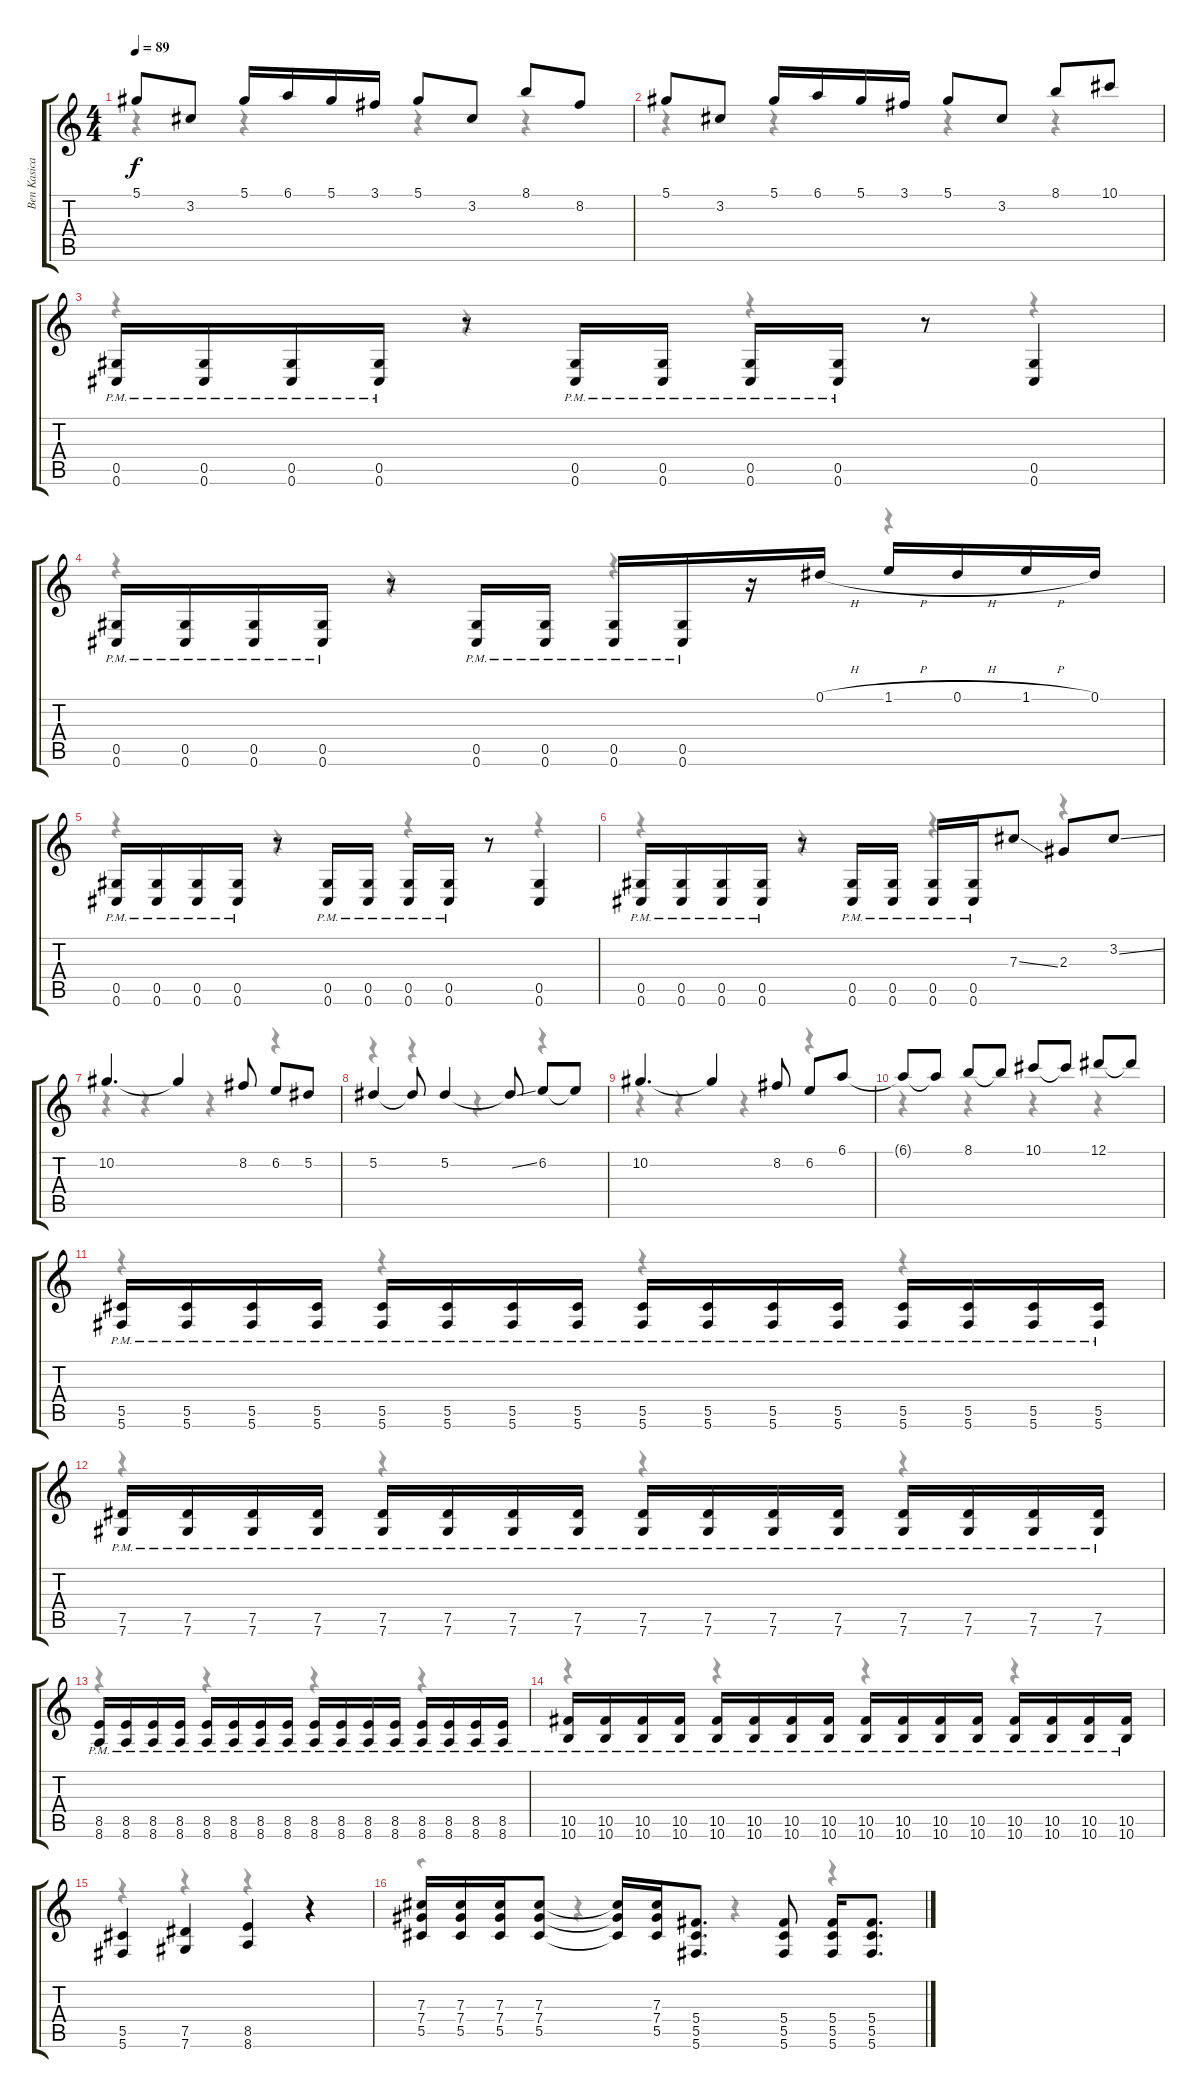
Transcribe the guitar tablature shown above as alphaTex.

\track ("Ben Kasica" "Ben Kasica") {instrument distortionguitar}
\staff {score tabs}
\tuning (Eb4 Bb3 Gb3 Db3 Ab2 Db2) {hide}
\voice
\ts (4 4)
\tempo 89
\clef g2
\ks c
5.1.8{dy f} 3.2.8 5.1.16 6.1.16 5.1.16 3.1.16 5.1.8 3.2.8 8.1.8 8.2.8 |
5.1.8 3.2.8 5.1.16 6.1.16 5.1.16 3.1.16 5.1.8 3.2.8 8.1.8 10.1.8 |
(0.5{pm} 0.6{pm}).16 (0.5{pm} 0.6{pm}).16 (0.5{pm} 0.6{pm}).16 (0.5{pm} 0.6{pm}).16 r.8 (0.5{pm} 0.6{pm}).16 (0.5{pm} 0.6{pm}).16 (0.5{pm} 0.6{pm}).16 (0.5{pm} 0.6{pm}).16 r.8 (0.5 0.6).4 |
(0.5{pm} 0.6{pm}).16 (0.5{pm} 0.6{pm}).16 (0.5{pm} 0.6{pm}).16 (0.5{pm} 0.6{pm}).16 r.8 (0.5{pm} 0.6{pm}).16 (0.5{pm} 0.6{pm}).16 (0.5{pm} 0.6{pm}).16 (0.5{pm} 0.6{pm}).16 r.16 0.1{h}.16 1.1{h}.16 0.1{h}.16 1.1{h}.16 0.1.16 |
(0.5{pm} 0.6{pm}).16 (0.5{pm} 0.6{pm}).16 (0.5{pm} 0.6{pm}).16 (0.5{pm} 0.6{pm}).16 r.8 (0.5{pm} 0.6{pm}).16 (0.5{pm} 0.6{pm}).16 (0.5{pm} 0.6{pm}).16 (0.5{pm} 0.6{pm}).16 r.8 (0.5 0.6).4 |
(0.5{pm} 0.6{pm}).16 (0.5{pm} 0.6{pm}).16 (0.5{pm} 0.6{pm}).16 (0.5{pm} 0.6{pm}).16 r.8 (0.5{pm} 0.6{pm}).16 (0.5{pm} 0.6{pm}).16 (0.5{pm} 0.6{pm}).16 (0.5{pm} 0.6{pm}).16 7.3{ss}.8 2.3.8 3.2{ss}.8 |
10.2.4{d} 10.2{t}.4 8.2.8 6.2.8 5.2.8 |
5.2.4 5.2{t}.8 5.2.4 5.2{ss t}.8 6.2.8 6.2{t}.8 |
10.2.4{d} 10.2{t}.4 8.2.8 6.2.8 6.1.8 |
6.1{t}.8 6.1{t}.8 8.1.8 8.1{t}.8 10.1.8 10.1{t}.8 12.1.8 12.1{t}.8 |
(5.5{pm} 5.6{pm}).16 (5.5{pm} 5.6{pm}).16 (5.5{pm} 5.6{pm}).16 (5.5{pm} 5.6{pm}).16 (5.5{pm} 5.6{pm}).16 (5.5{pm} 5.6{pm}).16 (5.5{pm} 5.6{pm}).16 (5.5{pm} 5.6{pm}).16 (5.5{pm} 5.6{pm}).16 (5.5{pm} 5.6{pm}).16 (5.5{pm} 5.6{pm}).16 (5.5{pm} 5.6{pm}).16 (5.5{pm} 5.6{pm}).16 (5.5{pm} 5.6{pm}).16 (5.5{pm} 5.6{pm}).16 (5.5{pm} 5.6{pm}).16 |
(7.5{pm} 7.6{pm}).16 (7.5{pm} 7.6{pm}).16 (7.5{pm} 7.6{pm}).16 (7.5{pm} 7.6{pm}).16 (7.5{pm} 7.6{pm}).16 (7.5{pm} 7.6{pm}).16 (7.5{pm} 7.6{pm}).16 (7.5{pm} 7.6{pm}).16 (7.5{pm} 7.6{pm}).16 (7.5{pm} 7.6{pm}).16 (7.5{pm} 7.6{pm}).16 (7.5{pm} 7.6{pm}).16 (7.5{pm} 7.6{pm}).16 (7.5{pm} 7.6{pm}).16 (7.5{pm} 7.6{pm}).16 (7.5{pm} 7.6{pm}).16 |
(8.5{pm} 8.6{pm}).16 (8.5{pm} 8.6{pm}).16 (8.5{pm} 8.6{pm}).16 (8.5{pm} 8.6{pm}).16 (8.5{pm} 8.6{pm}).16 (8.5{pm} 8.6{pm}).16 (8.5{pm} 8.6{pm}).16 (8.5{pm} 8.6{pm}).16 (8.5{pm} 8.6{pm}).16 (8.5{pm} 8.6{pm}).16 (8.5{pm} 8.6{pm}).16 (8.5{pm} 8.6{pm}).16 (8.5{pm} 8.6{pm}).16 (8.5{pm} 8.6{pm}).16 (8.5{pm} 8.6{pm}).16 (8.5{pm} 8.6{pm}).16 |
(10.5{pm} 10.6{pm}).16 (10.5{pm} 10.6{pm}).16 (10.5{pm} 10.6{pm}).16 (10.5{pm} 10.6{pm}).16 (10.5{pm} 10.6{pm}).16 (10.5{pm} 10.6{pm}).16 (10.5{pm} 10.6{pm}).16 (10.5{pm} 10.6{pm}).16 (10.5{pm} 10.6{pm}).16 (10.5{pm} 10.6{pm}).16 (10.5{pm} 10.6{pm}).16 (10.5{pm} 10.6{pm}).16 (10.5{pm} 10.6{pm}).16 (10.5{pm} 10.6{pm}).16 (10.5{pm} 10.6{pm}).16 (10.5{pm} 10.6{pm}).16 |
(5.5 5.6).4 (7.5 7.6).4 (8.5 8.6).4 r.4 |
(7.3 7.4 5.5).16 (7.3 7.4 5.5).16 (7.3 7.4 5.5).16 (7.3 7.4 5.5).8 (7.3{t} 7.4{t} 5.5{t}).16 (7.3 7.4 5.5).16 (5.4 5.5 5.6).8{d} (5.4 5.5 5.6).8 (5.4 5.5 5.6).16 (5.4 5.5 5.6).8{d}
\voice
\clef g2
\ottava regular
\simile none
\ks c
r.4{dy f} r.4 r.4 r.4 |
r.4 r.4 r.4 r.4 |
r.4 r.4 r.4 r.4 |
r.4 r.4 r.4 r.4 |
r.4 r.4 r.4 r.4 |
r.4 r.4 r.4 r.4 |
r.4 r.4 r.4 r.4 |
r.4 r.4 r.4 r.4 |
r.4 r.4 r.4 r.4 |
r.4 r.4 r.4 r.4 |
r.4 r.4 r.4 r.4 |
r.4 r.4 r.4 r.4 |
r.4 r.4 r.4 r.4 |
r.4 r.4 r.4 r.4 |
r.4 r.4 r.4 r.4 |
r.4 r.4 r.4 r.4
